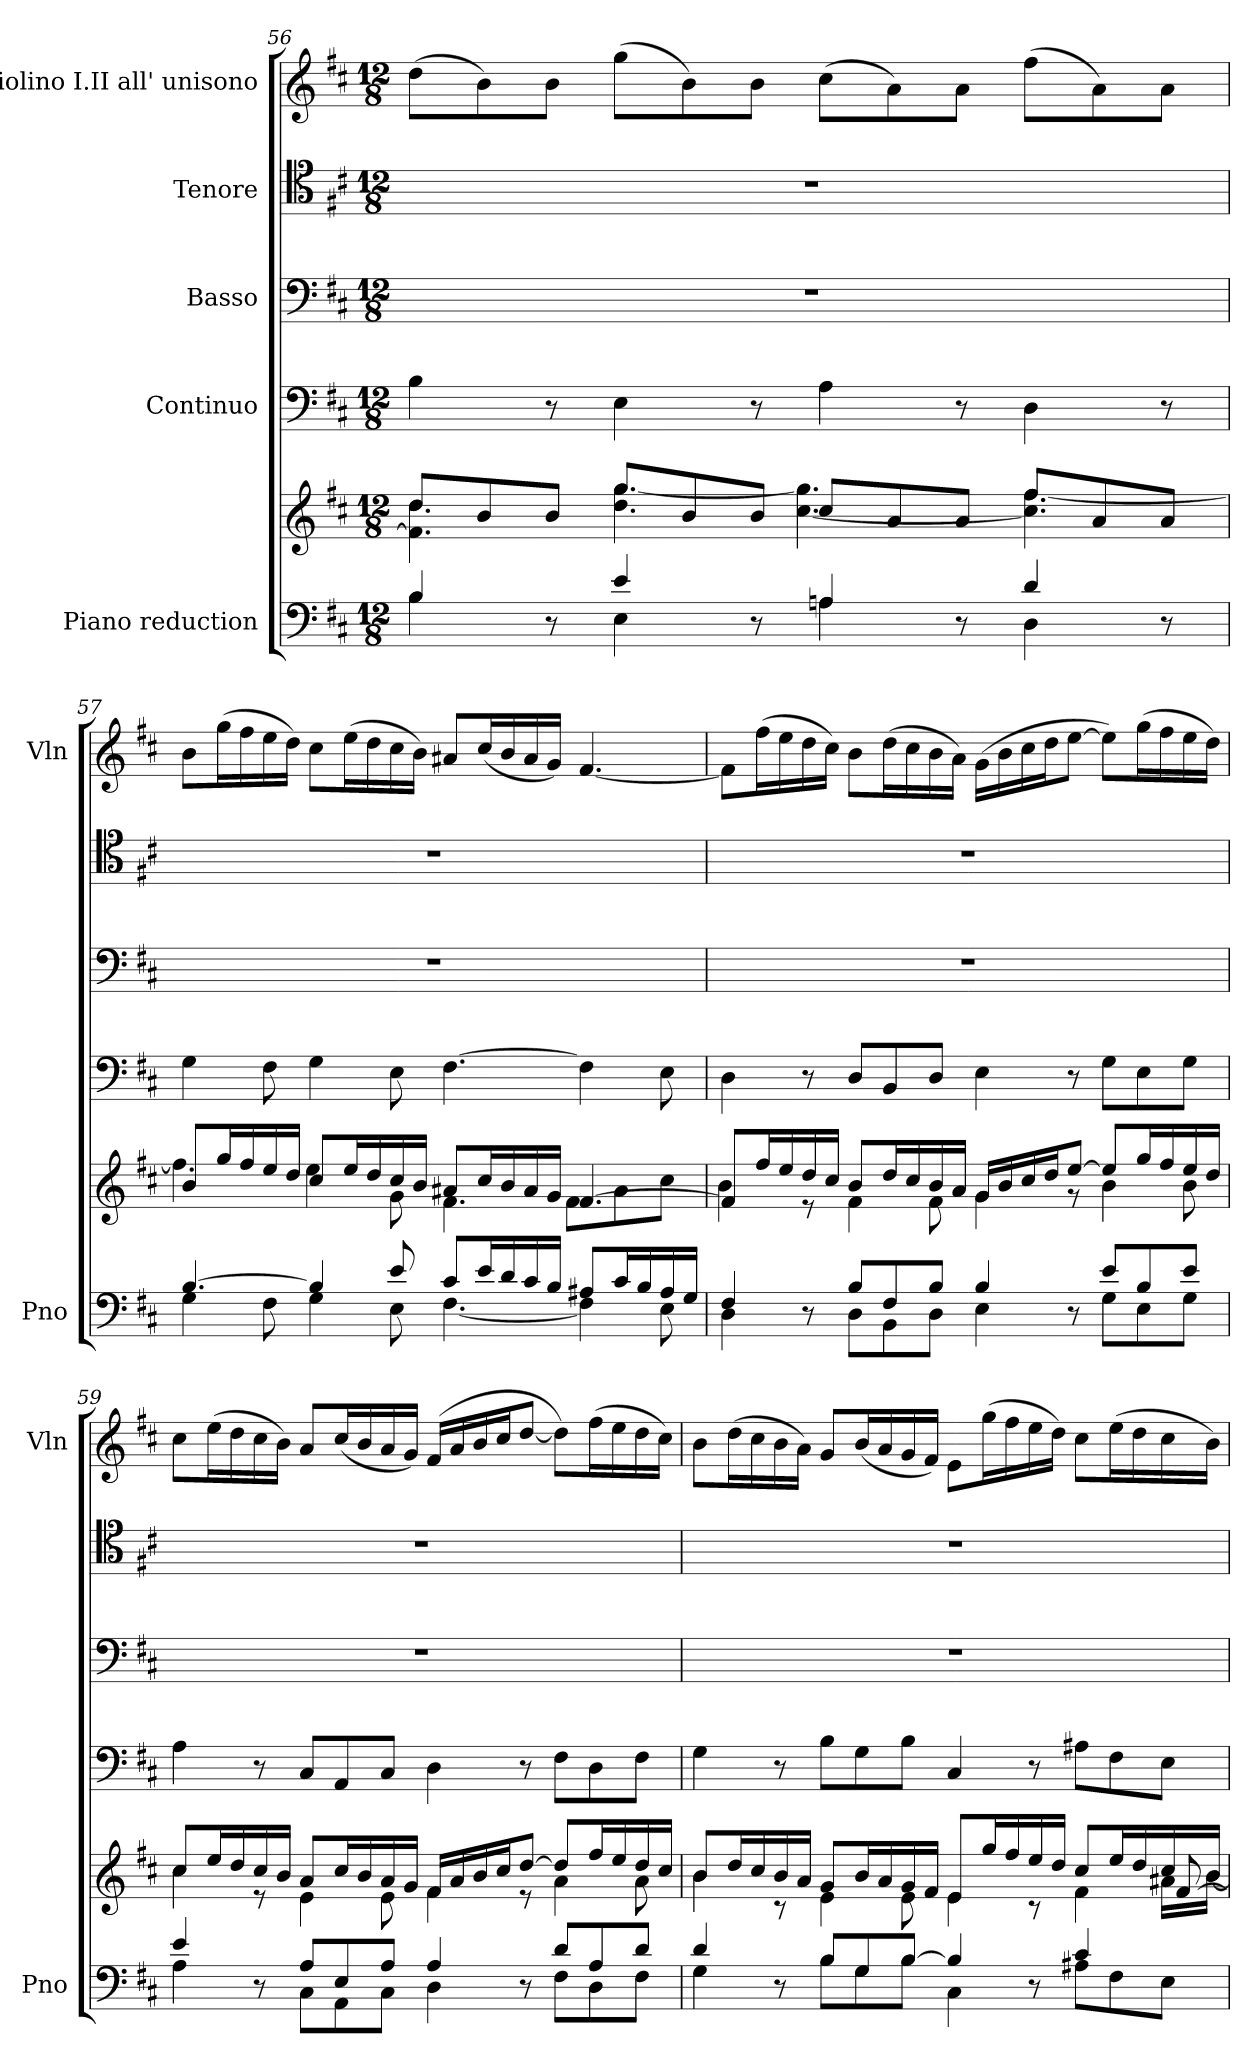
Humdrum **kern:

**kern	**kern	**kern	**kern	**kern	**kern
*part5	*part5	*part4	*part3	*part2	*part1
*staff6	*staff5	*staff4	*staff3	*staff2	*staff1
*I"Piano reduction	*	*I"Continuo	*I"Basso	*I"Tenore	*I"Violino I.II all' unisono
*I'Pno	*	*	*	*	*I'Vln
*clefF4	*clefG2	*clefF4	*clefF4	*clefC4	*clefG2
*k[f#c#]	*k[f#c#]	*k[f#c#]	*k[f#c#]	*k[f#c#]	*k[f#c#]
*M12/8	*M12/8	*M12/8	*M12/8	*M12/8	*M12/8
=56	=56	=56	=56	=56	=56
*^	*^	*	*	*	*
4B/	4B\	8dd/L	4.f#\] 4.dd\	4B\	1.r	1.r	(8dd\L
.	.	8b/	.	.	.	.	8b\)
8r	8ryy	8b/J	.	8r	.	.	8b\J
4e/	4E\	8gg/L	4.dd\ [4.gg\	4E\	.	.	(8gg\L
.	.	8b/	.	.	.	.	8b\)
8r	8ryy	8b/J	.	8r	.	.	8b\J
4An/	4A\	8cc#/L	[4.cc#\ 4.gg\]	4A\	.	.	(8cc#\L
.	.	8a/	.	.	.	.	8a\)
8r	8ryy	8a/J	.	8r	.	.	8a\J
4d/	4D\	8ff#/L	4.cc#\] [4.ff#\	4D\	.	.	(8ff#\L
.	.	8a/	.	.	.	.	8a\)
8r	8ryy	8a/J	.	8r	.	.	8a\J
=57	=57	=57	=57	=57	=57	=57	=57
[4.B/	4G\	8b/L	4.ff#\]	4G\	1.r	1.r	8b\L
.	.	16gg/L	.	.	.	.	(16gg\L
.	.	16ff#/	.	.	.	.	16ff#\
.	8F#\	16ee/	.	8F#\	.	.	16ee\
.	.	16dd/JJ	.	.	.	.	16dd\JJ)
4B/]	4G\	8cc#/L	4ee\	4G\	.	.	8cc#\L
.	.	16ee/L	.	.	.	.	(16ee\L
.	.	16dd/	.	.	.	.	16dd\
8e/	8E\	16cc#/	8g\	8E\	.	.	16cc#\
.	.	16b/JJ	.	.	.	.	16b\JJ)
8c#/L	[4.F#\	8a#X/L	4.f#\	[4.F#\	.	.	8a#X/L
16e/L	.	16cc#/L	.	.	.	.	(16cc#/L
16d/	.	16b/	.	.	.	.	16b/
16c#/	.	16a#/	.	.	.	.	16a#/
16B/JJ	.	16g/JJ	.	.	.	.	16g/JJ)
8A#X/L	4F#\]	[<4.f#/	8f#\L	4F#\]	.	.	[4.f#/
16c#/L	.	.	8a#\	.	.	.	.
16B/	.	.	.	.	.	.	.
16A#/	8E\	.	8cc#\J	8E\	.	.	.
16G/JJ	.	.	.	.	.	.	.
!!LO:LB:g=z
=58	=58	=58	=58	=58	=58	=58	=58
4F#/	4D\	8f#/L]	4b\	4D\	1.r	1.r	8f#\L]
.	.	16ff#/L	.	.	.	.	(16ff#\L
.	.	16ee/	.	.	.	.	16ee\
8r	8ryy	16dd/	8r	8r	.	.	16dd\
.	.	16cc#/JJ	.	.	.	.	16cc#\JJ)
8B/L	8D\L	8b/L	4f#\	8D/L	.	.	8b\L
8F#/	8BB\	16dd/L	.	8BB/	.	.	(16dd\L
.	.	16cc#/	.	.	.	.	16cc#\
8B/J	8D\J	16b/	8f#\	8D/J	.	.	16b\
.	.	16a/JJ	.	.	.	.	16a\JJ)
4B/	4E\	16g/LL	4g\	4E\	.	.	(16g\LL
.	.	16b/	.	.	.	.	16b\
.	.	16cc#/	.	.	.	.	16cc#\
.	.	16dd/J	.	.	.	.	16dd\J
8r	8ryy	[8ee/J	8r	8r	.	.	[8ee\J
8e/L	8G\L	8ee/L]	4b\	8G\L	.	.	8ee\L])
8B/	8E\	16gg/L	.	8E\	.	.	(16gg\L
.	.	16ff#/	.	.	.	.	16ff#\
8e/J	8G\J	16ee/	8b\	8G\J	.	.	16ee\
.	.	16dd/JJ	.	.	.	.	16dd\JJ)
=59	=59	=59	=59	=59	=59	=59	=59
4e/	4A\	8cc#/L	4cc#\	4A\	1.r	1.r	8cc#\L
.	.	16ee/L	.	.	.	.	(16ee\L
.	.	16dd/	.	.	.	.	16dd\
8r	8ryy	16cc#/	8r	8r	.	.	16cc#\
.	.	16b/JJ	.	.	.	.	16b\JJ)
8A/L	8C#\L	8a/L	4e\	8C#/L	.	.	8a/L
8E/	8AA\	16cc#/L	.	8AA/	.	.	(16cc#/L
.	.	16b/	.	.	.	.	16b/
8A/J	8C#\J	16a/	8e\	8C#/J	.	.	16a/
.	.	16g/JJ	.	.	.	.	16g/JJ)
4A/	4D\	16f#/LL	4f#\	4D\	.	.	(16f#/LL
.	.	16a/	.	.	.	.	16a/
.	.	16b/	.	.	.	.	16b/
.	.	16cc#/J	.	.	.	.	16cc#/J
8r	8ryy	[8dd/J	8r	8r	.	.	[8dd/J
8d/L	8F#\L	8dd/L]	4a\	8F#\L	.	.	8dd\L])
8A/	8D\	16ff#/L	.	8D\	.	.	(16ff#\L
.	.	16ee/	.	.	.	.	16ee\
8d/J	8F#\J	16dd/	8a\	8F#\J	.	.	16dd\
.	.	16cc#/JJ	.	.	.	.	16cc#\JJ)
=60	=60	=60	=60	=60	=60	=60	=60
*	*	*	*^	*	*	*	*
4d/	4G\	8b/L	4b\	4.ryy	4G\	1.r	1.r	8b\L
.	.	16dd/L	.	.	.	.	.	(16dd\L
.	.	16cc#/	.	.	.	.	.	16cc#\
8r	8ryy	16b/	8r	.	8r	.	.	16b\
.	.	16a/JJ	.	.	.	.	.	16a\JJ)
*	*	*	*v	*v	*	*	*	*
8B/L	8B\L	8g/L	4e\	8B\L	.	.	8g/L
8G/	8G\	16b/L	.	8G\	.	.	(16b/L
.	.	16a/	.	.	.	.	16a/
[8B/J	8B\J	16g/	8e\	8B\J	.	.	16g/
.	.	16f#/JJ	.	.	.	.	16f#/JJ)
4B/]	4C#\	8e/L	4e\	4C#/	.	.	8e\L
.	.	16gg/L	.	.	.	.	(16gg\L
.	.	16ff#/	.	.	.	.	16ff#\
8r	8ryy	16ee/	8r	8r	.	.	16ee\
.	.	16dd/JJ	.	.	.	.	16dd\JJ)
4c#/	8A#X\L	8cc#/L	4f#\	8A#X\L	.	.	8cc#\L
.	8F#\	16ee/L	.	8F#\	.	.	(16ee\L
.	.	16dd/	.	.	.	.	16dd\
*	*	*	*^	*	*	*	*
8ryy	8E\J	16cc#/	16a#X\LL	[8f#/	8E\J	.	.	16cc#\
.	.	16b/JJ	[16b\JJ	.	.	.	.	16b\JJ)
*v	*v	*	*	*	*	*	*	*
*	*v	*v	*v	*	*	*	*
=	=	=	=	=	=
*-	*-	*-	*-	*-	*-
